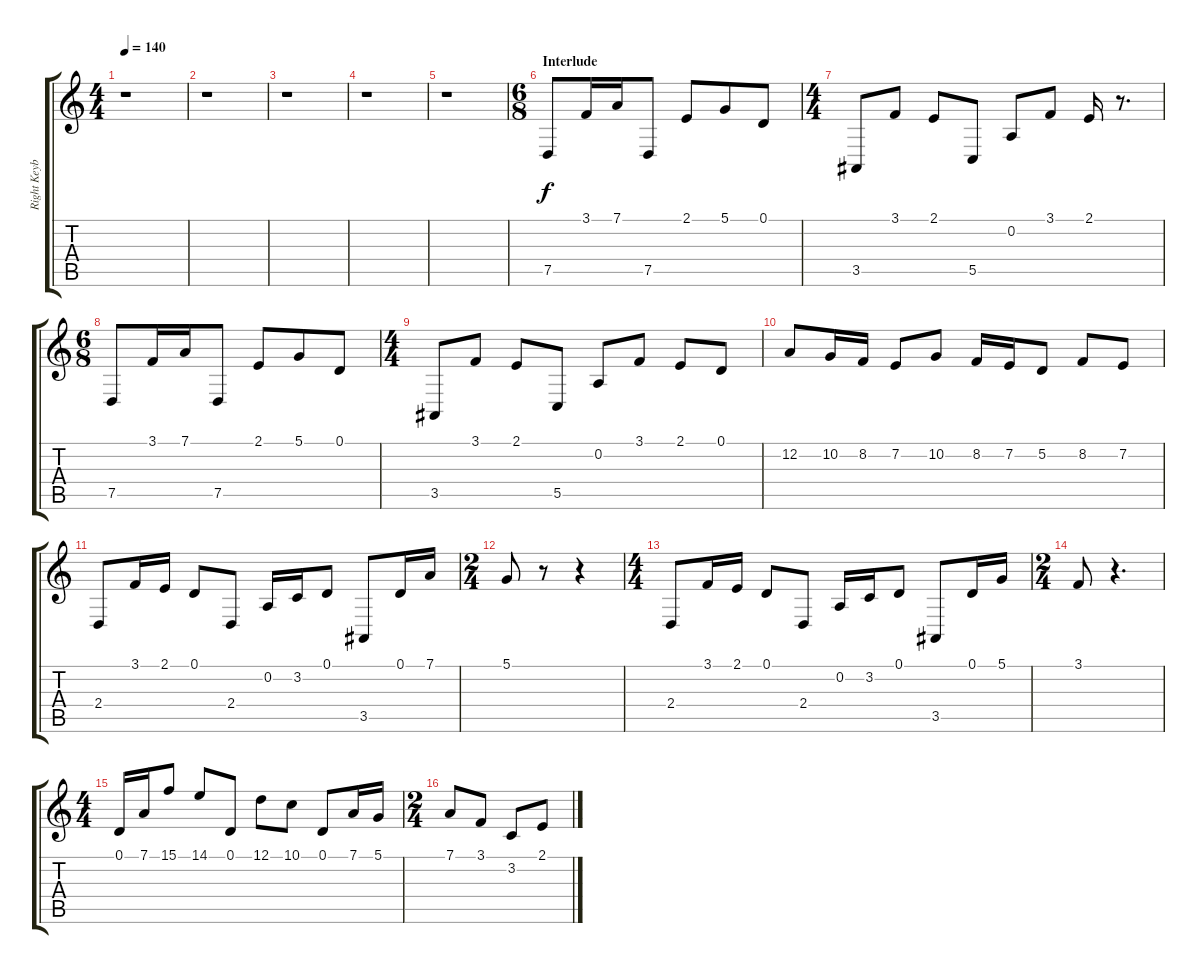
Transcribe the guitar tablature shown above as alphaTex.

\track ("Right Keybord (Overdub)" "Right Keyb") {instrument fx4atmosphere}
\staff {score tabs}
\tuning (D4 A3 F3 C3 G2 D2) {hide}
\ts (4 4)
\tempo 140
\clef g2
\ks c
r.1{dy f} |
r.1 |
r.1 |
r.1 |
r.1 |
\ts (6 8)
\section ("" "Interlude")
7.5.8{volume 12 instrument fx4atmosphere} 3.1.16 7.1.16 7.5.8 2.1.8 5.1.8 0.1.8 |
\ts (4 4)
3.5.8 3.1.8 2.1.8 5.5.8 0.2.8 3.1.8 2.1.16 r.8{d} |
\ts (6 8)
7.5.8 3.1.16 7.1.16 7.5.8 2.1.8 5.1.8 0.1.8 |
\ts (4 4)
3.5.8 3.1.8 2.1.8 5.5.8 0.2.8 3.1.8 2.1.8 0.1.8 |
12.2.8 10.2.16 8.2.16 7.2.8 10.2.8 8.2.16 7.2.16 5.2.8 8.2.8 7.2.8 |
2.4.8{volume 14 instrument lead2sawtooth} 3.1.16 2.1.16 0.1.8 2.4.8 0.2.16 3.2.16 0.1.8 3.5.8 0.1.16 7.1.16 |
\ts (2 4)
5.1.8 r.8 r.4 |
\ts (4 4)
2.4.8 3.1.16 2.1.16 0.1.8 2.4.8 0.2.16 3.2.16 0.1.8 3.5.8 0.1.16 5.1.16 |
\ts (2 4)
3.1.8 r.4{d} |
\ts (4 4)
0.1.16{volume 12 instrument lead2sawtooth} 7.1.16 15.1.8 14.1.8 0.1.8 12.1.8 10.1.8 0.1.8 7.1.16 5.1.16 |
\ts (2 4)
7.1.8 3.1.8 3.2.8 2.1.8
